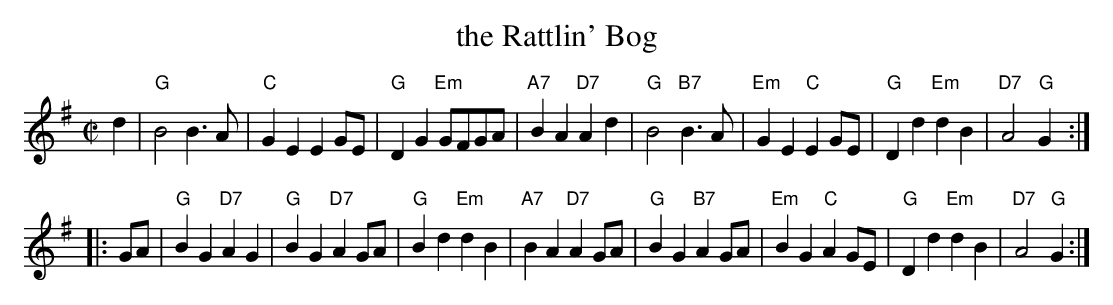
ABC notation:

X:1
T: the Rattlin' Bog
M: C|
L: 1/8
K: G
d2 \
| "G"B4 B3A | "C"G2E2 E2GE | "G"D2G2 "Em"GFGA | "A7"B2A2 "D7"A2d2 \
| "G"B4 "B7"B3A | "Em"G2E2 "C"E2GE | "G"D2d2 "Em"d2B2 | "D7"A4 "G"G2 :|
|: GA \
| "G"B2G2 "D7"A2G2 | "G"B2G2 "D7"A2GA | "G"B2d2 "Em"d2B2 | "A7"B2A2 "D7"A2GA \
| "G"B2G2 "B7"A2GA | "Em"B2G2 "C"A2GE | "G"D2d2 "Em"d2B2 | "D7"A4 "G"G2 :|
